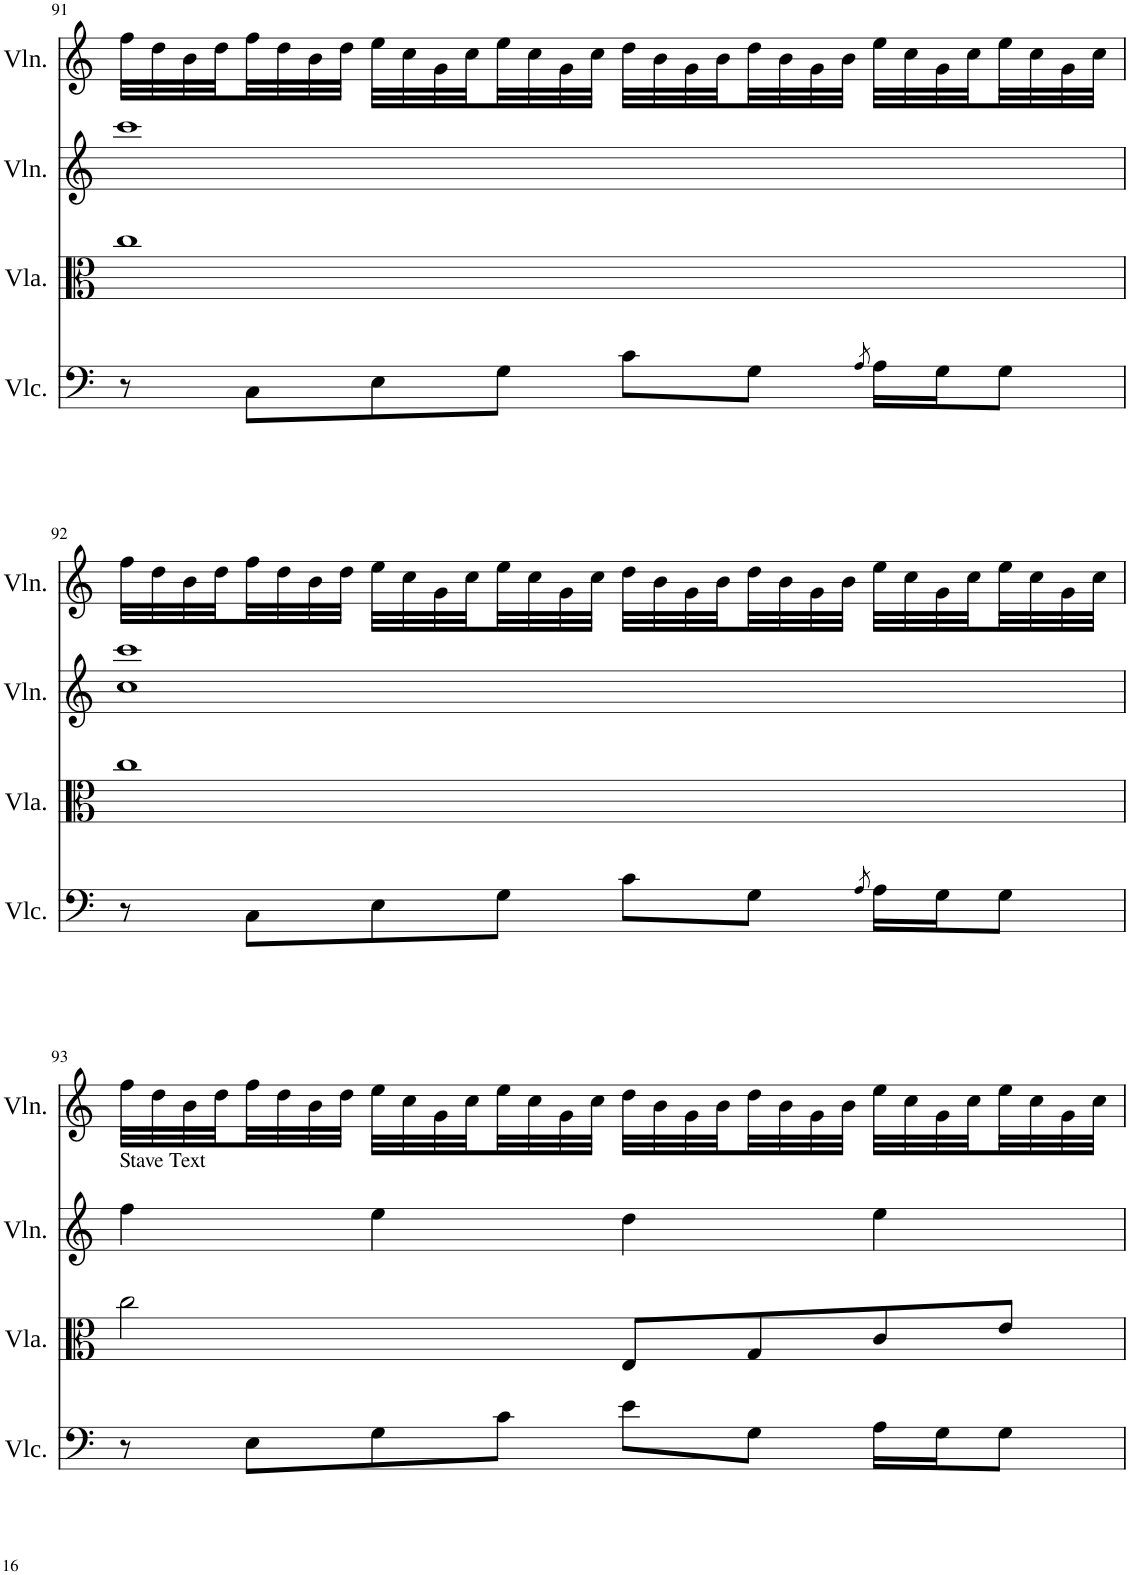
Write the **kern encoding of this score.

**kern	**kern	**kern	**kern
*part4	*part3	*part2	*part1
*staff4	*staff3	*staff2	*staff1
*I"Violoncello	*I"Viola	*I"Violin	*I"Violin
*I'Vlc.	*I'Vla.	*I'Vln.	*I'Vln.
!!LO:PB:g=z
*clefF4	*clefC3	*clefG2	*clefG2
*k[]	*k[]	*k[]	*k[]
*M4/4	*M4/4	*M4/4	*M4/4
=91	=91	=91	=91
8r	1cc	1ccc	32ff\LLL
.	.	.	32dd\
.	.	.	32b\
.	.	.	32dd\
8C\L	.	.	32ff\
.	.	.	32dd\
.	.	.	32b\
.	.	.	32dd\JJJ
8E\	.	.	32ee\LLL
.	.	.	32cc\
.	.	.	32g\
.	.	.	32cc\
8G\J	.	.	32ee\
.	.	.	32cc\
.	.	.	32g\
.	.	.	32cc\JJJ
8c\L	.	.	32dd\LLL
.	.	.	32b\
.	.	.	32g\
.	.	.	32b\
8G\J	.	.	32dd\
.	.	.	32b\
.	.	.	32g\
.	.	.	32b\JJJ
8qA/	.	.	.
16A\LL	.	.	32ee\LLL
.	.	.	32cc\
16G\J	.	.	32g\
.	.	.	32cc\
8G\J	.	.	32ee\
.	.	.	32cc\
.	.	.	32g\
.	.	.	32cc\JJJ
!!LO:LB:g=z
=92	=92	=92	=92
8r	1cc	1cc 1ccc	32ff\LLL
.	.	.	32dd\
.	.	.	32b\
.	.	.	32dd\
8C\L	.	.	32ff\
.	.	.	32dd\
.	.	.	32b\
.	.	.	32dd\JJJ
8E\	.	.	32ee\LLL
.	.	.	32cc\
.	.	.	32g\
.	.	.	32cc\
8G\J	.	.	32ee\
.	.	.	32cc\
.	.	.	32g\
.	.	.	32cc\JJJ
8c\L	.	.	32dd\LLL
.	.	.	32b\
.	.	.	32g\
.	.	.	32b\
8G\J	.	.	32dd\
.	.	.	32b\
.	.	.	32g\
.	.	.	32b\JJJ
8qA/	.	.	.
16A\LL	.	.	32ee\LLL
.	.	.	32cc\
16G\J	.	.	32g\
.	.	.	32cc\
8G\J	.	.	32ee\
.	.	.	32cc\
.	.	.	32g\
.	.	.	32cc\JJJ
!!LO:LB:g=z
=93	=93	=93	=93
!	!	!LO:TX:a:t=Stave Text	!
8r	2cc\	4ff\	32ff\LLL
.	.	.	32dd\
.	.	.	32b\
.	.	.	32dd\
8E\L	.	.	32ff\
.	.	.	32dd\
.	.	.	32b\
.	.	.	32dd\JJJ
8G\	.	4ee\	32ee\LLL
.	.	.	32cc\
.	.	.	32g\
.	.	.	32cc\
8c\J	.	.	32ee\
.	.	.	32cc\
.	.	.	32g\
.	.	.	32cc\JJJ
8e\L	8E/L	4dd\	32dd\LLL
.	.	.	32b\
.	.	.	32g\
.	.	.	32b\
8G\J	8G/	.	32dd\
.	.	.	32b\
.	.	.	32g\
.	.	.	32b\JJJ
16A\LL	8c/	4ee\	32ee\LLL
.	.	.	32cc\
16G\J	.	.	32g\
.	.	.	32cc\
8G\J	8e/J	.	32ee\
.	.	.	32cc\
.	.	.	32g\
.	.	.	32cc\JJJ
=	=	=	=
*-	*-	*-	*-
